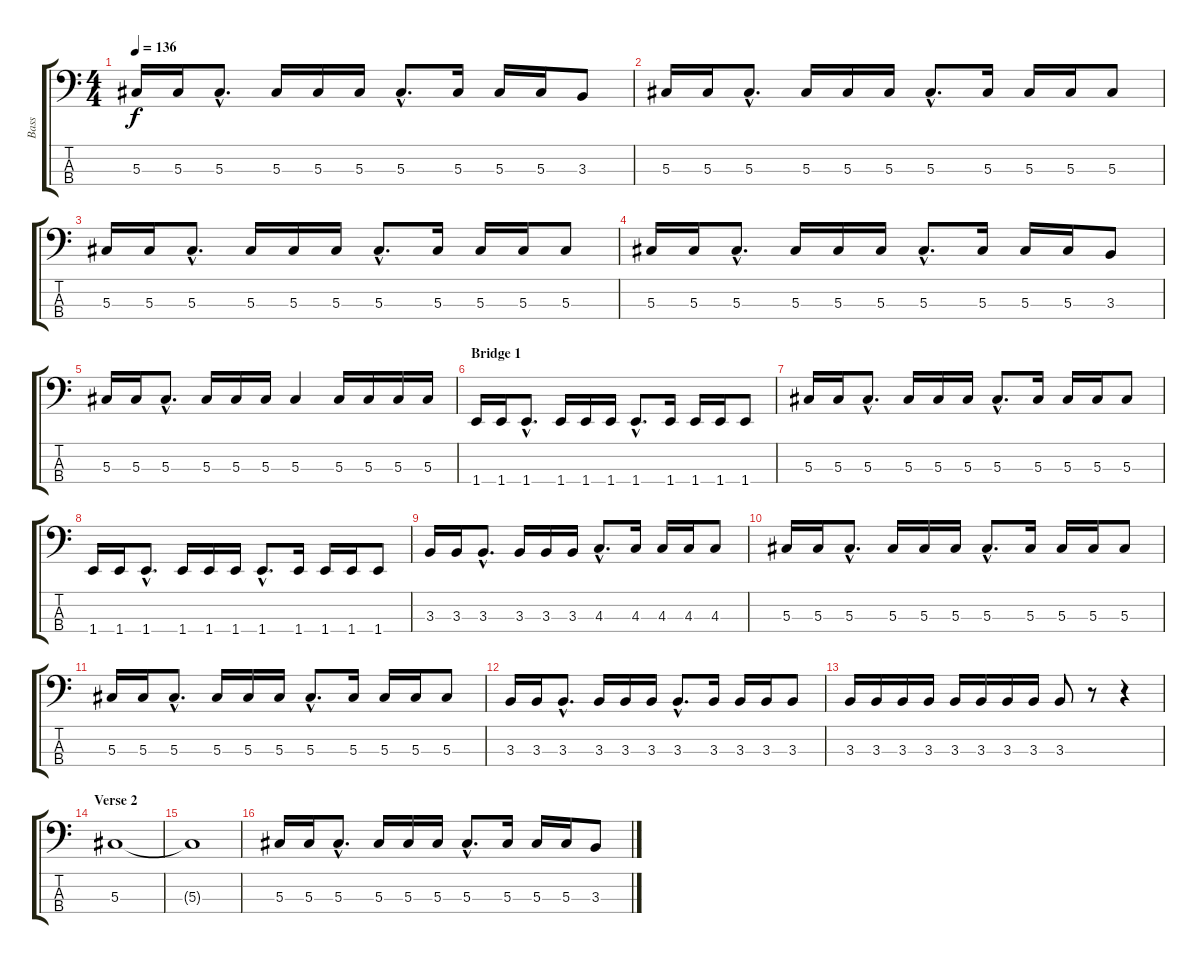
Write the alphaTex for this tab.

\track ("Bass" "Bass") {instrument electricbassfinger}
\staff {score tabs}
\tuning (Gb2 Db2 Ab1 Eb1) {hide}
\ts (4 4)
\tempo 136
\clef f4
\ks c
5.3.16{dy f} 5.3.16 5.3{hac}.8{d} 5.3.16 5.3.16 5.3.16 5.3{hac}.8{d} 5.3.16 5.3.16 5.3.16 3.3.8 |
5.3.16 5.3.16 5.3{hac}.8{d} 5.3.16 5.3.16 5.3.16 5.3{hac}.8{d} 5.3.16 5.3.16 5.3.16 5.3.8 |
5.3.16 5.3.16 5.3{hac}.8{d} 5.3.16 5.3.16 5.3.16 5.3{hac}.8{d} 5.3.16 5.3.16 5.3.16 5.3.8 |
5.3.16 5.3.16 5.3{hac}.8{d} 5.3.16 5.3.16 5.3.16 5.3{hac}.8{d} 5.3.16 5.3.16 5.3.16 3.3.8 |
5.3.16 5.3.16 5.3{hac}.8{d} 5.3.16 5.3.16 5.3.16 5.3.4 5.3.16 5.3.16 5.3.16 5.3.16 |
\section ("" "Bridge 1")
1.4.16 1.4.16 1.4{hac}.8{d} 1.4.16 1.4.16 1.4.16 1.4{hac}.8{d} 1.4.16 1.4.16 1.4.16 1.4.8 |
5.3.16 5.3.16 5.3{hac}.8{d} 5.3.16 5.3.16 5.3.16 5.3{hac}.8{d} 5.3.16 5.3.16 5.3.16 5.3.8 |
1.4.16 1.4.16 1.4{hac}.8{d} 1.4.16 1.4.16 1.4.16 1.4{hac}.8{d} 1.4.16 1.4.16 1.4.16 1.4.8 |
3.3.16 3.3.16 3.3{hac}.8{d} 3.3.16 3.3.16 3.3.16 4.3{hac}.8{d} 4.3.16 4.3.16 4.3.16 4.3.8 |
5.3.16 5.3.16 5.3{hac}.8{d} 5.3.16 5.3.16 5.3.16 5.3{hac}.8{d} 5.3.16 5.3.16 5.3.16 5.3.8 |
5.3.16 5.3.16 5.3{hac}.8{d} 5.3.16 5.3.16 5.3.16 5.3{hac}.8{d} 5.3.16 5.3.16 5.3.16 5.3.8 |
3.3.16 3.3.16 3.3{hac}.8{d} 3.3.16 3.3.16 3.3.16 3.3{hac}.8{d} 3.3.16 3.3.16 3.3.16 3.3.8 |
3.3.16 3.3.16 3.3.16 3.3.16 3.3.16 3.3.16 3.3.16 3.3.16 3.3.8 r.8 r.4 |
\section ("" "Verse 2")
5.3.1 |
5.3{t}.1 |
5.3.16 5.3.16 5.3{hac}.8{d} 5.3.16 5.3.16 5.3.16 5.3{hac}.8{d} 5.3.16 5.3.16 5.3.16 3.3.8
